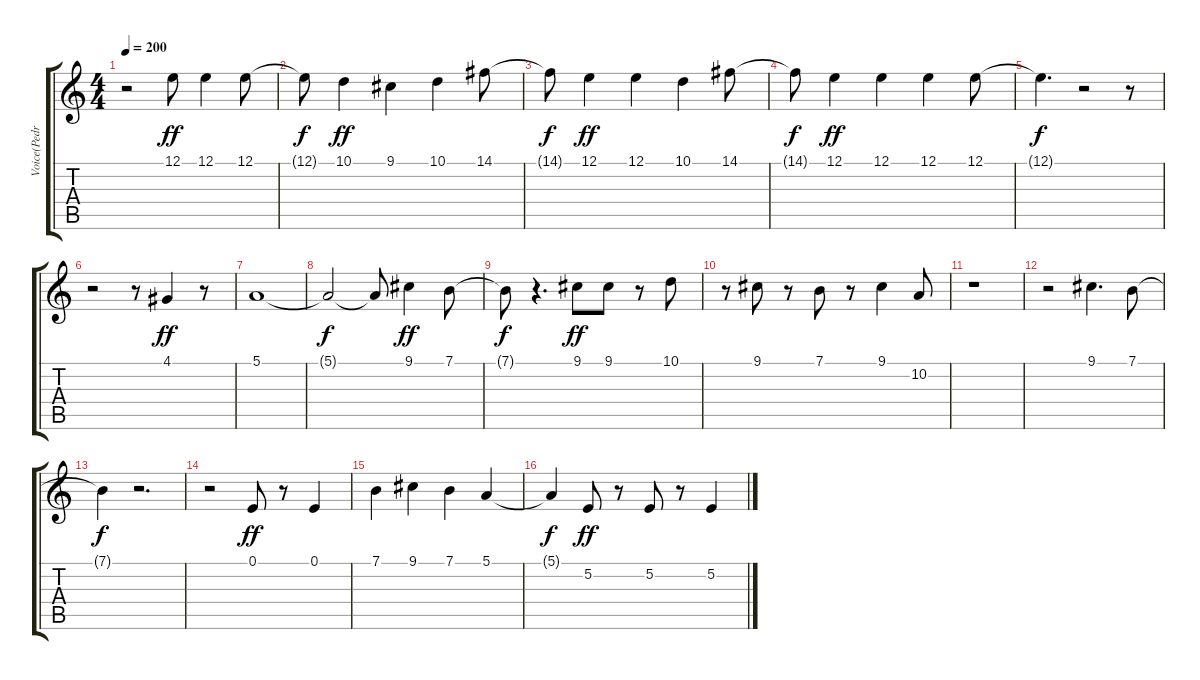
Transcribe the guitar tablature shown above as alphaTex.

\track ("Voice(Pedro)" "Voice(Pedr") {instrument oboe}
\staff {score tabs}
\tuning (E4 B3 G3 D3 A2 E2) {hide}
\ts (4 4)
\tempo 200
\clef g2
\ks c
r.2{dy ff} 12.1.8 12.1.4 12.1.8 |
12.1{t}.8{dy f} 10.1.4{dy ff} 9.1.4 10.1.4 14.1.8 |
14.1{t}.8{dy f} 12.1.4{dy ff} 12.1.4 10.1.4 14.1.8 |
14.1{t}.8{dy f} 12.1.4{dy ff} 12.1.4 12.1.4 12.1.8 |
12.1{t}.4{d dy f} r.2 r.8 |
r.2 r.8 4.1.4{dy ff} r.8 |
5.1.1 |
5.1{t}.2{dy f} 5.1{t}.8 9.1.4{dy ff} 7.1.8 |
7.1{t}.8{dy f} r.4{d} 9.1.8{dy ff} 9.1.8 r.8 10.1.8 |
r.8 9.1.8 r.8 7.1.8 r.8 9.1.4 10.2.8 |
r.1 |
r.2 9.1.4{d} 7.1.8 |
7.1{t}.4{dy f} r.2{d} |
r.2 0.1.8{dy ff} r.8 0.1.4 |
7.1.4 9.1.4 7.1.4 5.1.4 |
5.1{t}.4{dy f} 5.2.8{dy ff} r.8 5.2.8 r.8 5.2.4
